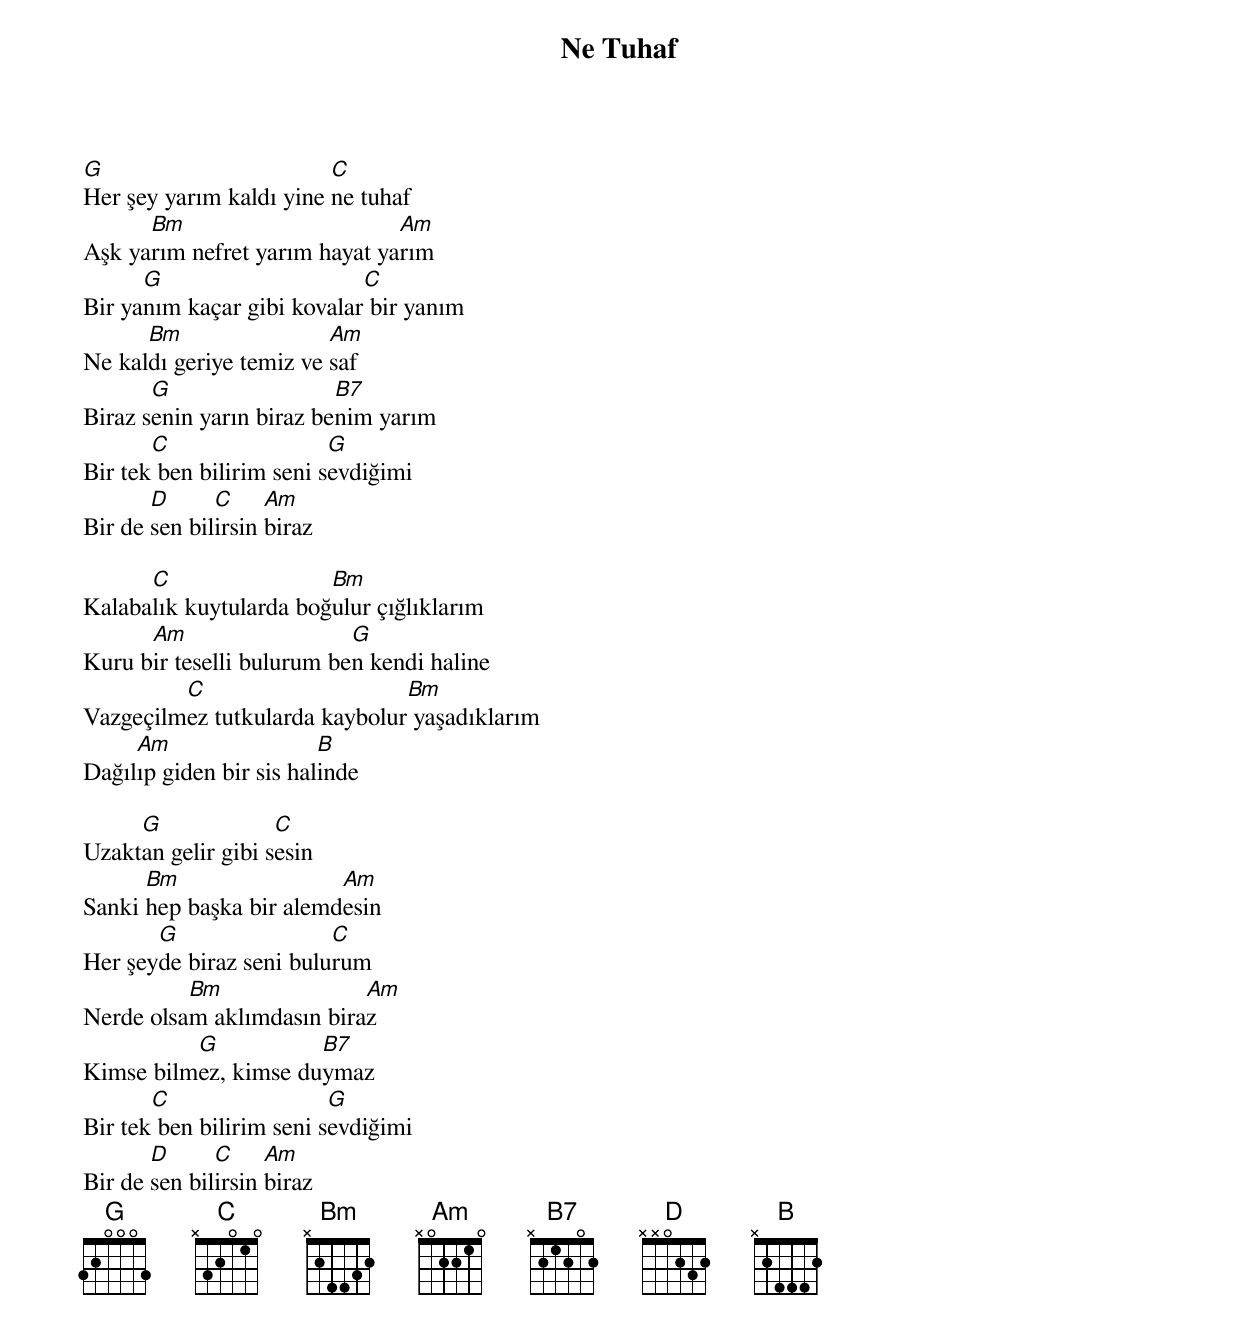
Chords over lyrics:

{title: Ne Tuhaf}
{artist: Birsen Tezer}

G                        C
Her şey yarım kaldı yine ne tuhaf
      Bm                       Am
Aşk yarım nefret yarım hayat yarım
      G                     C
Bir yanım kaçar gibi kovalar bir yanım
      Bm                 Am
Ne kaldı geriye temiz ve saf
       G                  B7
Biraz senin yarın biraz benim yarım
       C                  G
Bir tek ben bilirim seni sevdiğimi
       D      C     Am
Bir de sen bilirsin biraz

      C                 Bm
Kalabalık kuytularda boğulur çığlıklarım
      Am                   G
Kuru bir teselli bulurum ben kendi haline
         C                     Bm
Vazgeçilmez tutkularda kaybolur yaşadıklarım
     Am                  B
Dağılıp giden bir sis halinde

     G              C
Uzaktan gelir gibi sesin
      Bm                 Am
Sanki hep başka bir alemdesin
       G                 C
Her şeyde biraz seni bulurum
          Bm               Am
Nerde olsam aklımdasın biraz
          G           B7
Kimse bilmez, kimse duymaz
       C                  G
Bir tek ben bilirim seni sevdiğimi
       D      C     Am
Bir de sen bilirsin biraz
